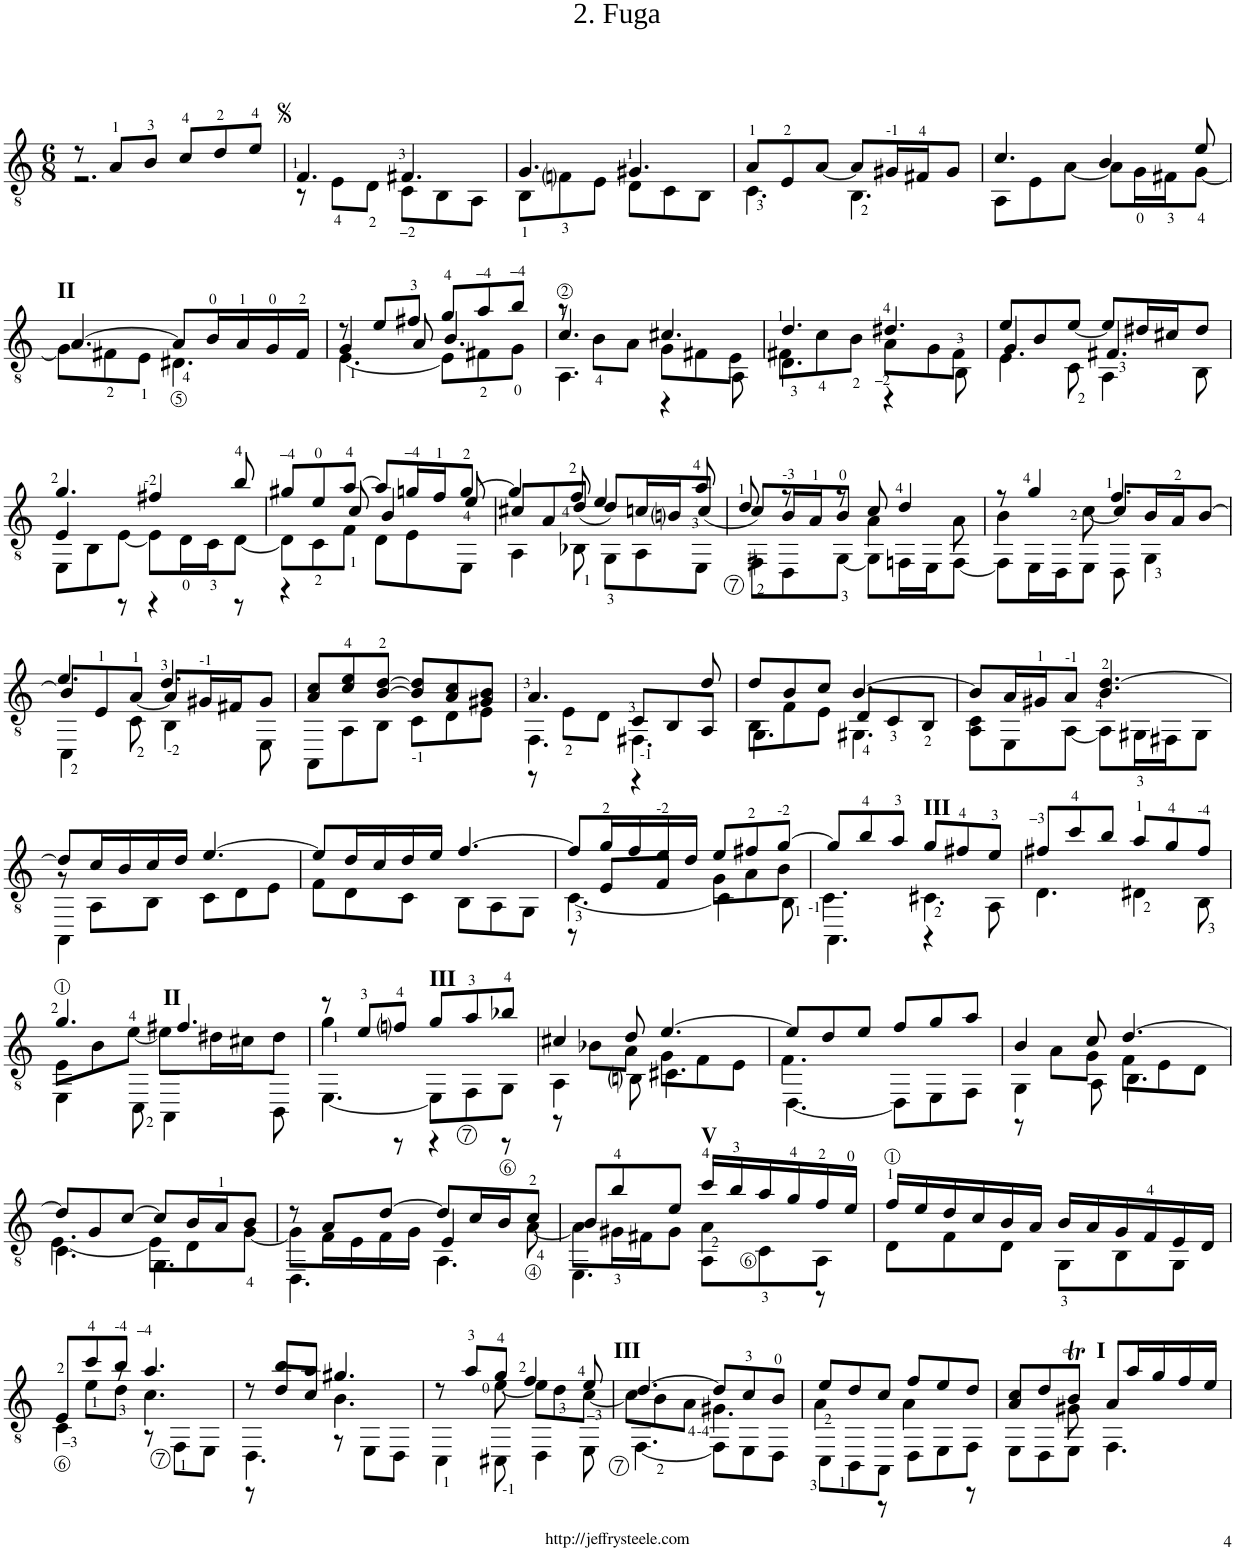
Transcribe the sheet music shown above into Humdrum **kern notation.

**kern
*part1
*staff1
*I"Chitarra
!!LO:PB:g=z
*clefGv2
*k[]
*M6/8
=1
*^
8r	2.r
8A/L	.
8B/J	.
8c/L	.
8d/	.
8e/J	.
=2	=2
4.F/	8r
.	8E\L
.	8D\J
4.F#X/	8C\L
.	8BB\
.	8AA\J
=3	=3
4.G/	8BB\L
.	8Fni\
.	8E\J
4.G#X/	8D\L
.	8C\
.	8BB\J
=4	=4
8A/L	4.C\
8E/	.
[<8A/J	.
8A/L]	4.BB\
16G#X/L	.
16F#X/J	.
8G#/J	.
=5	=5
4.c/	8AA\L
.	8E\
.	[8A\J
4B/	8A\L]
.	16G\L
.	16F#X\J
8e/	[8G\J
!!LO:LB:g=z	!!
=6	=6
!LO:TX:a:B:t=II	!
[4.A/	8G\L]
.	8F#X\
.	8E\J
8A/L]	4.D#X\
16B/L	.
16A/	.
16G/	.
16F#/JJ	.
=7	=7
*	*^
8r	4G/	[4.E\
8e/L	.	.
8f#X/J	8A/	.
8g/L	4.B/	8E\L]
8a/	.	8F#X\
8b/J	.	8G\J
=8	=8	=8
8r	4.c/	4.AA\
8B\L	.	.
8A\J	.	.
4.c#X/	8G\L	4r
.	8F#X\	.
.	8E\J	8AA\
=9	=9	=9
4.d/	8F#X\L	4.D\
.	8c\	.
.	8B\J	.
4.d#X/	8A\L	4r
.	8G\	.
.	8F#\J	8BB\
=10	=10	=10
8e/L	4.G/	4E\
8B/	.	.
[<8e/J	.	8C\
8e/L]	4.F#X/	4AA\
16d#X/L	.	.
16c#X/J	.	.
8d#/J	.	8BB\
!!LO:LB:g=z	!!	!!
=11	=11	=11
4.g/	8EE\L	4E/
.	8BB\	.
.	[<8E\J	8r
4f#X/	8E\L]	4r
.	16D\L	.
.	16C\J	.
8b/	[<8D\J	8r
=12	=12	=12
8g#X/L	8D\L]	4r
8e/	8C\	.
[8a/J	8F\J	8c/
8a/L]	8D\L	4B/
16gn/L	8E\	.
16f/J	.	.
[8g/J	8EE\J	8e/
=13	=13	=13
4g/]	4AA\	8c#X/L
.	.	8A/
8f/	8BB-X\	8d/J
(8d/L	8GG\L	4e/
16cn/L	8AA\	.
16Bni/J	.	.
(<8c/J	8EE\J	8a/
=14	=14	=14
8d/	8FF#X\L	8c/L)
8r	8DD\	16B/L
.	.	16A/J
8r	[8GG\J	8B/J
8c/	8GG\L]	4A\
4d/	16FFn\L	.
.	16EE\J	.
.	[8FF\J	8A\
=15	=15	=15
8r	8FF\L]	4B\
4g/	16EE\L	.
.	16DD\J	.
.	8EE\J	[8c\
4.f/	8DD\	8c/L]
.	4GG\	16B/L
.	.	16A/J
.	.	[>8B/J
!!LO:LB:g=z	!!	!!
=16	=16	=16
4.e/	4CC\	8B/L]
.	.	8E/
.	8C\	[<8A/J
4.d/	4BB\	8A/L]
.	.	16G#X/L
.	.	16F#X/J
.	8EE\	8G#/J
*	*v	*v
=17	=17
8A/ 8c/L	8AAA\L
8c/ 8e/	8AA\
[8B/ [8d/J	8BB\J
8B/] 8d/]L	8C\L
8A/ 8c/	8D\
8G#X/ 8B/J	8E\J
=18	=18
*	*^
4.A/	4.FF\	8r
.	.	8E\L
.	.	8D\J
8C/L	4.FF#X\	4r
8BB/	.	.
8AA/J	.	8d/
=19	=19	=19
8BB\L	4.GG\	8d/L
8F\	.	8B/
8E\J	.	8c/J
[>4.B/	4.GG#X\	8D/L
.	.	8C</
.	.	8BB</J
*	*v	*v
=20	=20
8B/L]	8AA\ 8C\L
16A/L	8EE\
16G#X/J	.
8A/J	[8AA\J
4.B/ [4.d/	8AA\L]
.	16GG#X\L
.	16FF#X\J
.	8GG#\J
!!LO:LB:g=z	!!
=21	=21
*	*^
8d/L]	8r	4AAA\
16c/L	8AA\L	.
16B/	.	.
16c/	8BB\J	2ryy
16d/JJ	.	.
[4.e/	8C\L	.
.	8D\	.
.	8E\J	.
*	*v	*v
=22	=22
8e/L]	8F\L
16d/L	8D\
16c/	.
16d/	8C\J
16e/JJ	.
[4.f/	8BB\L
.	8AA\
.	8GG\J
=23	=23
*	*^
8f/L]	[4.C\	8r
16g/L	.	8E/L
16f/	.	.
16e/	.	8F/J
16d/JJ	.	.
8e/L	8G\L	4C\]
8f#X/	8A\	.
[8g/J	8B\J	8BB\
=24	=24	=24
8g/L]	4.AAA\	4.C\
8b/	.	.
8a/J	.	.
!LO:TX:a:B:t=III	!	!
8g/L	4.C#X\	4r
8f#X/	.	.
8e/J	.	8AA\
*	*v	*v
=25	=25
8f#X/L	4.D\
8cc/	.
8b/J	.
8a/L	4D#X\
8g/	.
8f#/J	8BB\
!!LO:LB:g=z	!!
=26	=26
*	*^
4.g/	4EE\	8E\L
.	.	8B\
.	8CC\	[<8e\J
!LO:TX:a:B:t=II	!	!
4.f#X/	4AAA\	8e\L]
.	.	16d#X\L
.	.	16c#X\J
.	8BBB\	8d#\J
=27	=27	=27
8r	[<4.EE\	4g\
8e/L	.	.
8fni/J	.	8r
!LO:TX:a:B:t=III	!	!
8g/L	8EE\L]	4r
8a/	8FF\	.
8b-X/J	8GG\J	8r
=28	=28	=28
4c#X/	4AA\	8r
.	.	8B-X\L
8d/	8BBni\	8A\J
[4.e/	8G\L	4.C#X\
.	8F\	.
.	8E\J	.
=29	=29	=29
8e/L]	[4.DD\	4.F\
8d/	.	.
8e/J	.	.
8f/L	8DD\L]	4.ryy
8g/	8EE\	.
8a/J	8FF\J	.
=30	=30	=30
4B/	4GG\	8r
.	.	8A\L
8c/	8AA\	8G\J
[4.d/	8F\L	4.BB\
.	8E\	.
.	8D\J	.
!!LO:LB:g=z	!!	!!
=31	=31	=31
8d/L]	4.C\	[4.E\
8G/	.	.
[8c/J	.	.
8c/L]	4.GG\	8E\L]
16B/L	.	8D\
16A/J	.	.
8B/J	.	[8G\J
=32	=32	=32
8r	4.DD\	8G\L]
8A/L	.	16F\L
.	.	16E\
[8d/J	.	16F\
.	.	16G\JJ
8d/L]	4.AA\	4E/
16c/L	.	.
16B/J	.	.
8c/J	.	[8A\
=33	=33	=33
8B/L	4.EE\	8A\L]
8b/	.	16G#X\L
.	.	16F#X\J
8e/J	.	8G#\J
!LO:TX:a:B:t=V	!	!
16cc/LL	8AA\L	4A\
16b/	.	.
16a/	8C\	.
16g/	.	.
16f/	8AA\J	8r
16e/JJ	.	.
*	*v	*v
=34	=34
16f/LL	8D\L
16e/	.
16d/	8F\
16c/	.
16B/	8D\J
16A/JJ	.
16B/LL	8GG\L
16A/	.
16G/	8BB\
16F/	.
16E/	8GG\J
16D/JJ	.
!!LO:LB:g=z	!!
=35	=35
*	*^
8E/L	4C\	8ryy
8cc/	.	8e\L
8b/J	8r	8d\J
4.a/	4.c\	8r
.	.	8FF\L
.	.	8EE\J
=36	=36	=36
8r	4.DD\	8r
8b/L	.	8d/L
8a/J	.	8c/J
4.g#X/	4.B\	8r
.	.	8EE\L
.	.	8DD\J
=37	=37	=37
8r	4CC\	4ryy
8a/L	.	.
8g/J	8CC#X\	[8e\
4f/	4DD\	8e\L]
.	.	8d\
8e/	8EE\	[8c\J
=38	=38	=38
!LO:TX:a:B:t=III	!	!
[4.d/	8c\L]	[4.FF\
.	8B\	.
.	8A\J	.
8d/L]	4.G#X\	8FF\L]
8c/	.	8EE\
8B/J	.	8DD\J
=39	=39	=39
8e/L	8CC\L	4A\
8d/	8BBB\	.
8c/J	8AAA\J	8r
8f/L	8DD\L	4A\
8e/	8EE\	.
8d/J	8FF\J	8r
=40	=40	=40
8c/L	8EE\L	4A/
8d/	8DD\	.
8Bt/J	8EE\J	8G#X\
!LO:TX:a:B:t=I	!	!
8A/L	4.FF\	4.ryy
16a/L	.	.
16g/	.	.
16f/	.	.
16e/JJ	.	.
*v	*v	*v
=
*-
